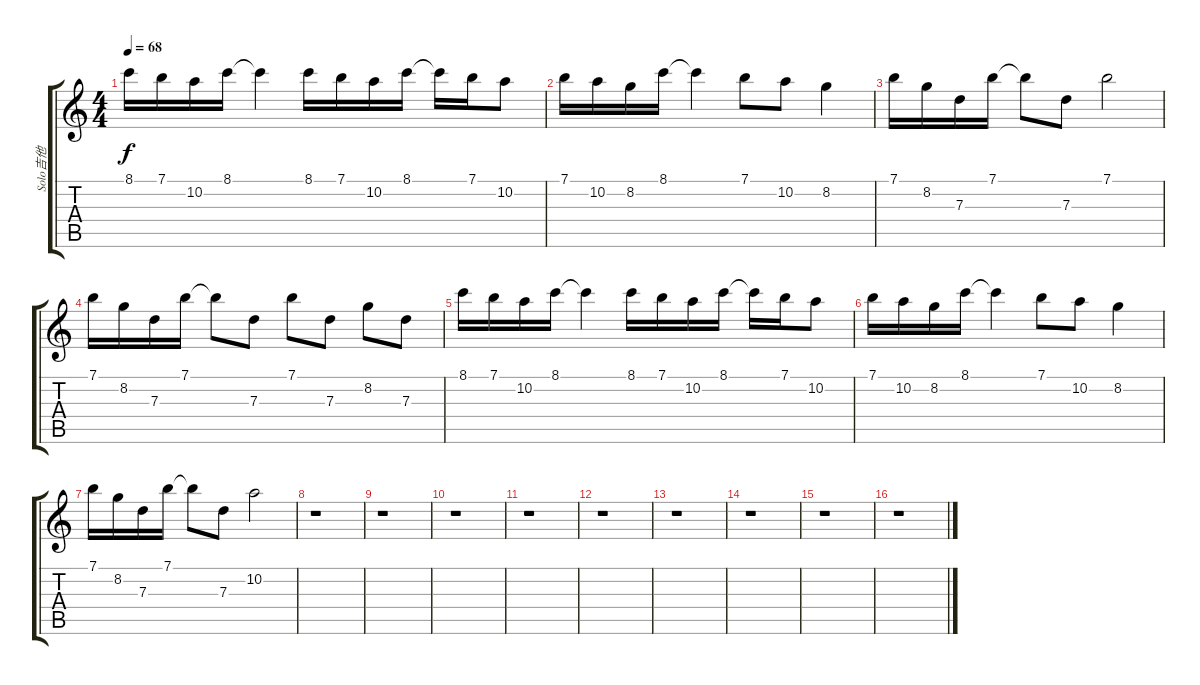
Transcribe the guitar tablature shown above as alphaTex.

\track ("Solo吉他" "Solo吉他") {instrument electricguitarclean}
\staff {score tabs}
\tuning (E4 B3 G3 D3 A2 E2) {hide}
\ts (4 4)
\tempo 68
\clef g2
\ks c
8.1.16{dy f} 7.1.16 10.2.16 8.1.16 8.1{t}.4 8.1.16 7.1.16 10.2.16 8.1.16 8.1{t}.16 7.1.16 10.2.8 |
7.1.16 10.2.16 8.2.16 8.1.16 8.1{t}.4 7.1.8 10.2.8 8.2.4 |
7.1.16 8.2.16 7.3.16 7.1.16 7.1{t}.8 7.3.8 7.1.2 |
7.1.16 8.2.16 7.3.16 7.1.16 7.1{t}.8 7.3.8 7.1.8 7.3.8 8.2.8 7.3.8 |
8.1.16 7.1.16 10.2.16 8.1.16 8.1{t}.4 8.1.16 7.1.16 10.2.16 8.1.16 8.1{t}.16 7.1.16 10.2.8 |
7.1.16 10.2.16 8.2.16 8.1.16 8.1{t}.4 7.1.8 10.2.8 8.2.4 |
7.1.16 8.2.16 7.3.16 7.1.16 7.1{t}.8 7.3.8 10.2.2 |
r.1 |
r.1 |
r.1 |
r.1 |
r.1 |
r.1 |
r.1 |
r.1 |
r.1
